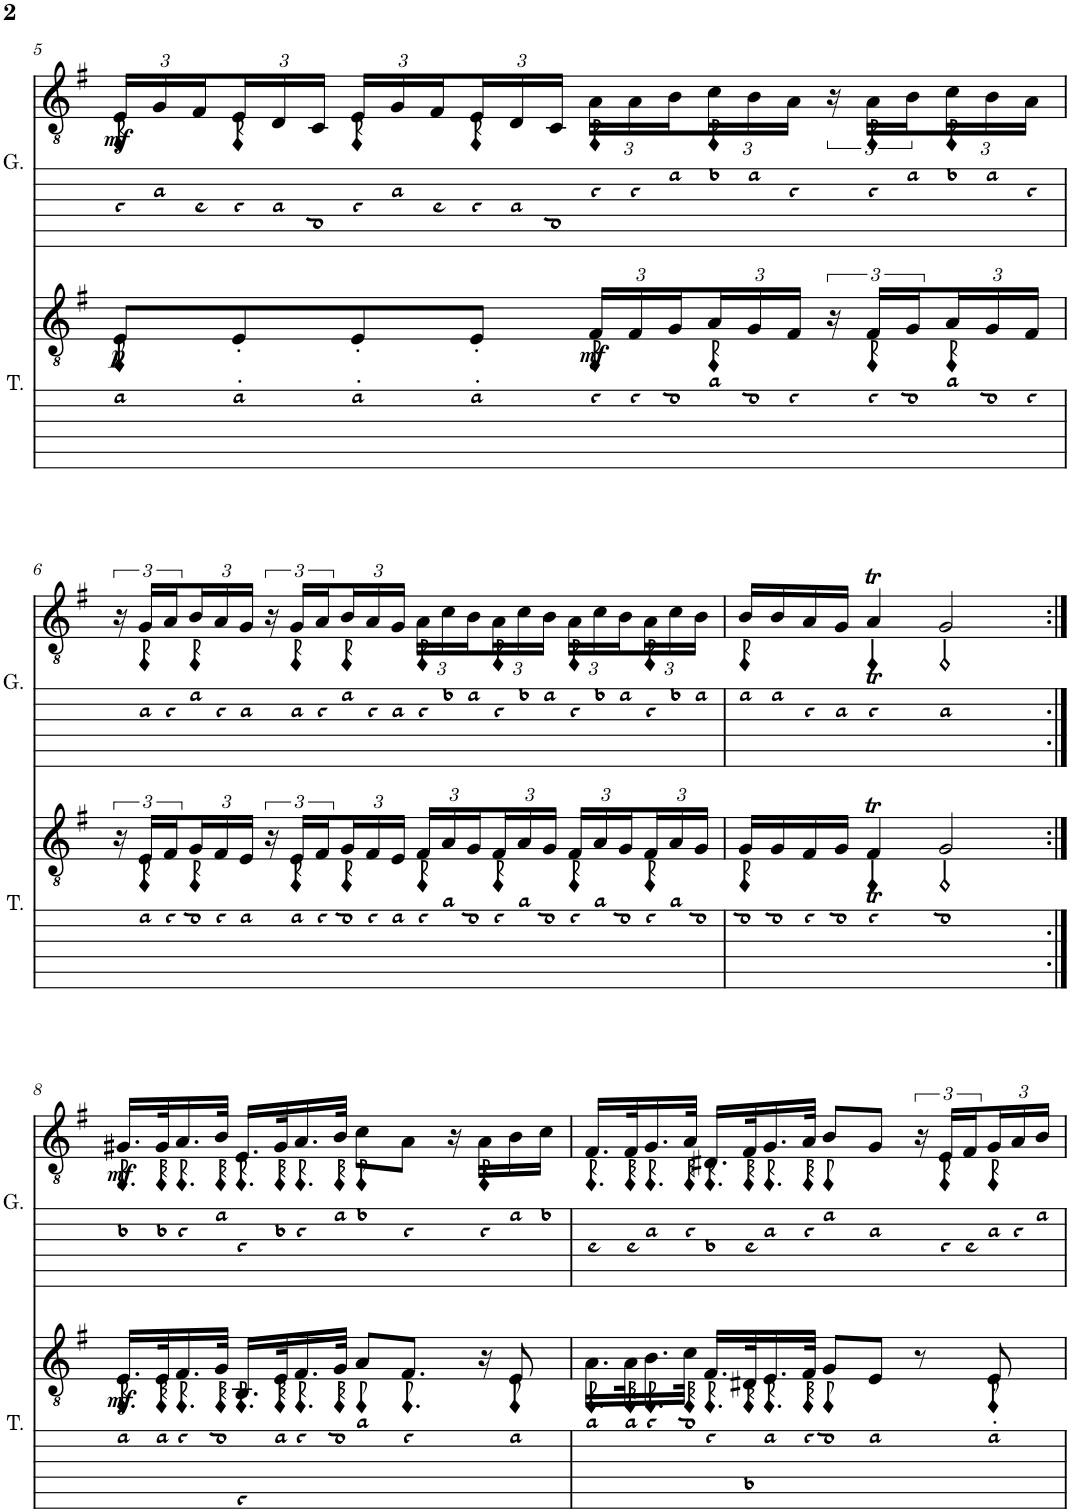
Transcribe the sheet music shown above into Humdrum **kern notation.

**kern	**kern	**dynam	**kern	**kern	**dynam
*part2	*part2	*part2	*part1	*part1	*part1
*staff4	*staff3	*staff3/4	*staff2	*staff1	*staff1/2
*I"Theorbo	*	*	*I"Guitar	*	*
*I'T.	*	*	*I'G.	*	*
!!LO:PB:g=z
*	*clefGv2	*	*	*clefGv2	*
*k[f#]	*k[f#]	*	*k[f#]	*k[f#]	*
*M4/4	*M4/4	*	*M4/4	*M4/4	*
*	*	*	*Xbrackettup	*Xbrackettup	*
=5	=5	=5	=5	=5	=5
!	!	!LO:DY:b	!	!	!LO:DY:b
8EL	8E/L	p	24ELL	24E/LL	mf
.	.	.	24G	24G/	.
.	.	.	24F#J	24F#/	.
8E'J	8E'/	.	24EL	24E/	.
.	.	.	24D	24D/	.
.	.	.	24CJJ	24C/JJ	.
8E'L	8E'/	.	24ELL	24E/LL	.
.	.	.	24G	24G/	.
.	.	.	24F#J	24F#/	.
8E'J	8E'/J	.	24EL	24E/	.
.	.	.	24D	24D/	.
.	.	.	24CJJ	24C/JJ	.
*Xbrackettup	*Xbrackettup	*	*	*	*
!	!	!LO:DY:b	!	!	!
24F#LL	24F#/LL	mf	24ALL	24A\LL	.
24F#	24F#/	.	24A	24A\	.
24GJ	24G/	.	24BJ	24B\	.
24AL	24A/	.	24cL	24c\	.
24G	24G/	.	24B	24B\	.
24F#JJ	24F#/JJ	.	24AJJ	24A\JJ	.
*	*brackettup	*	*	*brackettup	*
24r	24r	.	24r	24r	.
24F#LL	24F#/LL	.	24ALL	24A\LL	.
24GJ	24G/	.	24BJ	24B\	.
*	*Xbrackettup	*	*	*Xbrackettup	*
24AL	24A/	.	24cL	24c\	.
24G	24G/	.	24B	24B\	.
24F#JJ	24F#/JJ	.	24AJJ	24A\JJ	.
!!LO:LB:g=z
=6	=6	=6	=6	=6	=6
*	*brackettup	*	*	*brackettup	*
24r	24r	.	24r	24r	.
24ELL	24E/LL	.	24GLL	24G/LL	.
24F#J	24F#/	.	24AJ	24A/	.
*	*Xbrackettup	*	*	*Xbrackettup	*
24GL	24G/	.	24BL	24B/	.
24F#	24F#/	.	24A	24A/	.
24EJJ	24E/JJ	.	24GJJ	24G/JJ	.
*	*brackettup	*	*	*brackettup	*
24r	24r	.	24r	24r	.
24ELL	24E/LL	.	24GLL	24G/LL	.
24F#J	24F#/	.	24AJ	24A/	.
*	*Xbrackettup	*	*	*Xbrackettup	*
24GL	24G/	.	24BL	24B/	.
24F#	24F#/	.	24A	24A/	.
24EJJ	24E/JJ	.	24GJJ	24G/JJ	.
24F#LL	24F#/LL	.	24ALL	24A\LL	.
24A	24A/	.	24c	24c\	.
24GJ	24G/	.	24BJ	24B\	.
24F#L	24F#/	.	24AL	24A\	.
24A	24A/	.	24c	24c\	.
24GJJ	24G/JJ	.	24BJJ	24B\JJ	.
24F#LL	24F#/LL	.	24ALL	24A\LL	.
24A	24A/	.	24c	24c\	.
24GJ	24G/	.	24BJ	24B\	.
24F#L	24F#/	.	24AL	24A\	.
24A	24A/	.	24c	24c\	.
24GJJ	24G/JJ	.	24BJJ	24B\JJ	.
=7	=7	=7	=7	=7	=7
16GLL	16G/LL	.	16BLL	16B/LL	.
16GJ	16G/	.	16BJ	16B/	.
16F#L	16F#/	.	16AL	16A/	.
16GJJ	16G/JJ	.	16GJJ	16G/JJ	.
4F#t	4F#t/	.	4AT	4AT/	.
2G	2G/	.	2G	2G/	.
!!LO:LB:g=z
=8:|!	=8:|!	=8:|!	=8:|!	=8:|!	=8:|!
!	!	!LO:DY:b	!	!	!LO:DY:b
16.ELL	16.E/LL	mf	16.G#XLL	16.G#X/LL	mf
32EJk	32E/K	.	32G#Jk	32G#/K	.
16.F#L	16.F#/	.	16.AL	16.A/	.
32GJJk	32G/JJk	.	32BJJk	32B/JJk	.
16.BBLL	16.BB/LL	.	16.ELL	16.E/LL	.
32EJk	32E/K	.	32G#Jk	32G#/K	.
16.F#L	16.F#/	.	16.AL	16.A/	.
32GJJk	32G/JJk	.	32BJJk	32B/JJk	.
8AL	8A/L	.	8cL	8c\L	.
8.F#J	8.F#/J	.	8AJ	8A\J	.
.	.	.	16r	16r	.
16r	16r	.	16ALL	16A\LL	.
8E	8E/	.	16B	16B\	.
.	.	.	16cJJ	16c\JJ	.
=9	=9	=9	=9	=9	=9
16.ALL	16.A\LL	.	16.F#LL	16.F#/LL	.
32AJk	32A\K	.	32F#Jk	32F#/K	.
16.BL	16.B\	.	16.GL	16.G/	.
32cJJk	32c\JJk	.	32AJJk	32A/JJk	.
16.F#LL	16.F#/LL	.	16.D#XLL	16.D#X/LL	.
32D#XJk	32D#X/K	.	32F#Jk	32F#/K	.
16.EL	16.E/	.	16.GL	16.G/	.
32F#JJk	32F#/JJk	.	32AJJk	32A/JJk	.
8GL	8G/L	.	8BL	8B/L	.
8EJ	8E/J	.	8GJ	8G/J	.
*	*	*	*	*brackettup	*
8r	8r	.	24r	24r	.
.	.	.	24ELL	24E/LL	.
.	.	.	24F#J	24F#/	.
*	*	*	*	*Xbrackettup	*
8E'	8E'/	.	24GL	24G/	.
.	.	.	24A	24A/	.
.	.	.	24BJJ	24B/JJ	.
=	=	=	=	=	=
*-	*-	*-	*-	*-	*-
